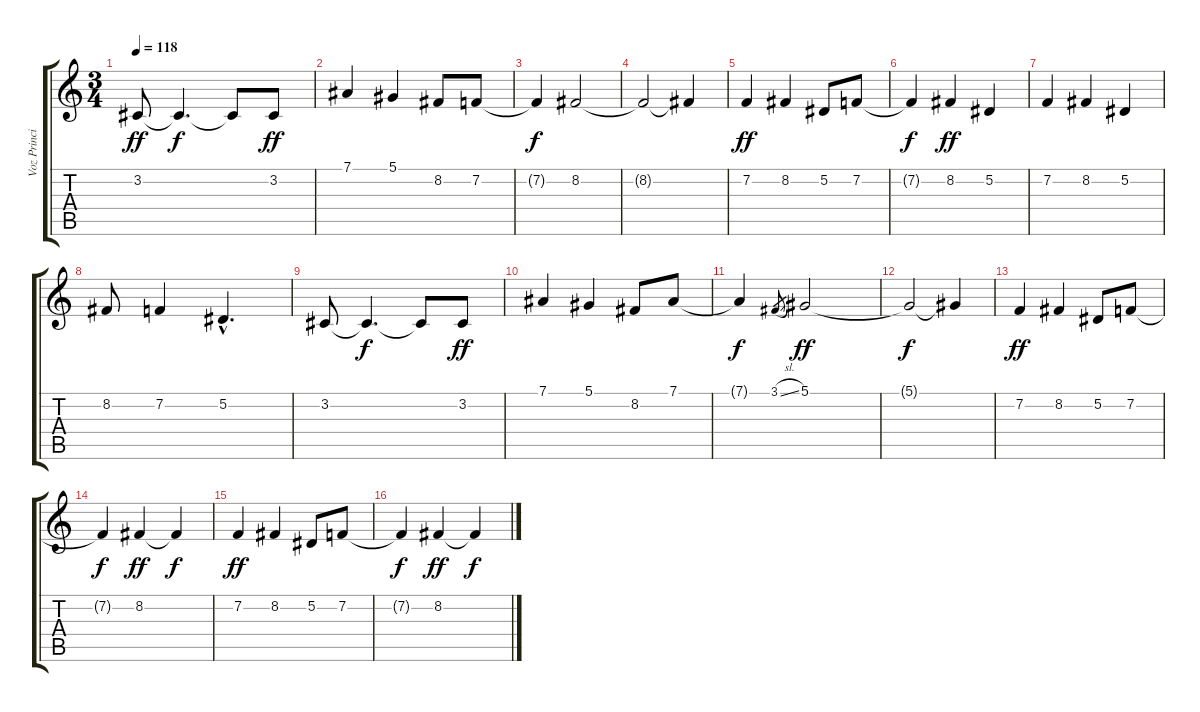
\track ("Voz Principal" "Voz Princi") {instrument bassoon}
\staff {score tabs}
\tuning (Eb4 Bb3 Gb3 Db3 Ab2 Eb2) {hide}
\ts (3 4)
\tempo 118
\clef g2
\ks c
3.2.8{dy ff} 3.2{t}.4{d dy f} 3.2{t}.8 3.2.8{dy ff} |
7.1.4 5.1.4 8.2.8 7.2.8 |
7.2{t}.4{dy f} 8.2.2 |
8.2{t}.2 8.2{t}.4 |
7.2.4{dy ff} 8.2.4 5.2.8 7.2.8 |
7.2{t}.4{dy f} 8.2.4{dy ff} 5.2.4 |
7.2.4 8.2.4 5.2.4 |
8.2.8 7.2.4 5.2{hac}.4{d} |
3.2.8 3.2{t}.4{d dy f} 3.2{t}.8 3.2.8{dy ff} |
7.1.4 5.1.4 8.2.8 7.1.8 |
7.1{t}.4{dy f} 3.1{sl}.8{gr} 5.1.2{dy ff} |
5.1{t}.2{dy f} 5.1{t}.4 |
7.2.4{dy ff} 8.2.4 5.2.8 7.2.8 |
7.2{t}.4{dy f} 8.2.4{dy ff} 8.2{t}.4{dy f} |
7.2.4{dy ff} 8.2.4 5.2.8 7.2.8 |
7.2{t}.4{dy f} 8.2.4{dy ff} 8.2{t}.4{dy f}
